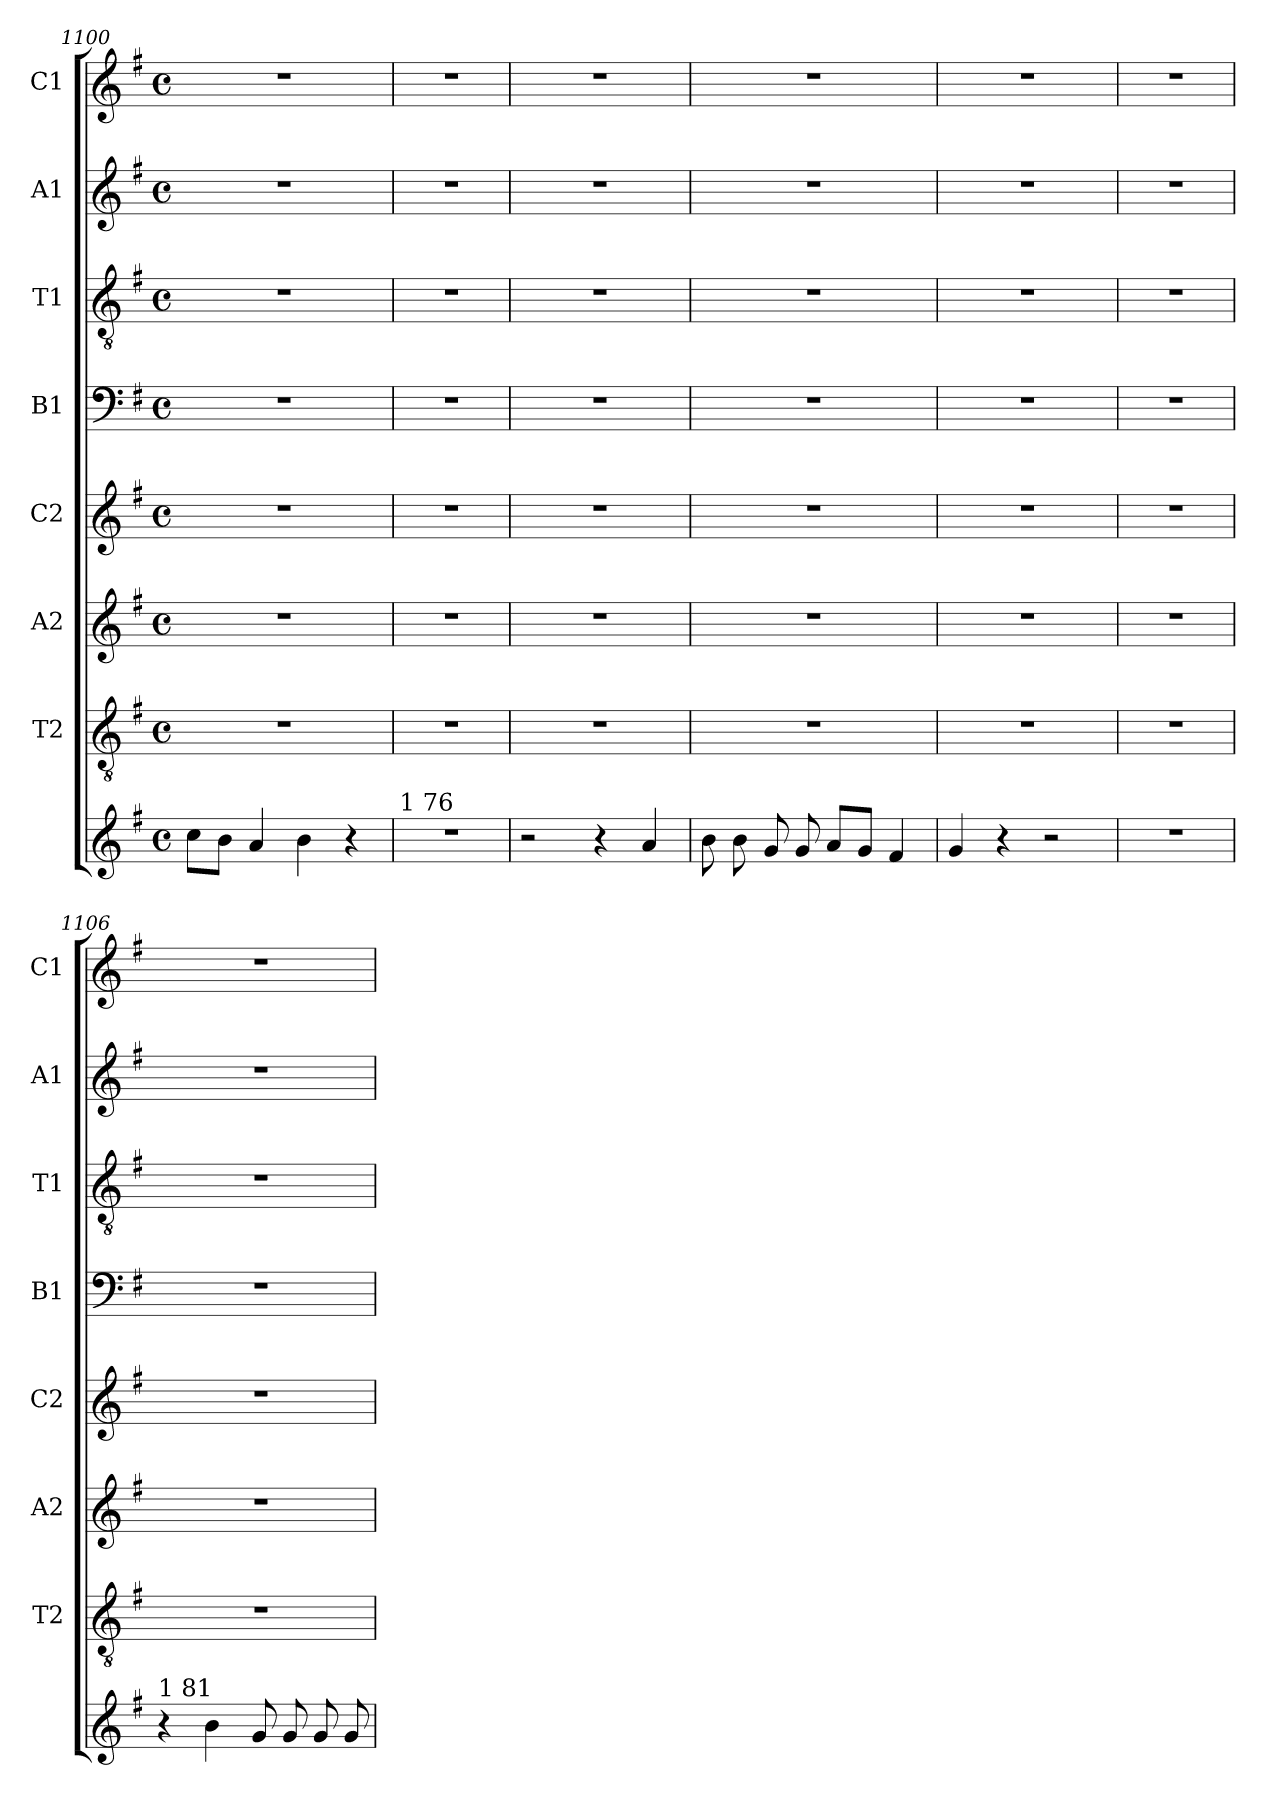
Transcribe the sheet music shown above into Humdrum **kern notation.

**kern	**kern	**kern	**kern	**kern	**kern	**kern	**kern
*part8	*part7	*part6	*part5	*part4	*part3	*part2	*part1
*staff8	*staff7	*staff6	*staff5	*staff4	*staff3	*staff2	*staff1
*	*I"T2	*I"A2	*I"C2	*I"B1	*I"T1	*I"A1	*I"C1
*	*I'T2	*I'A2	*I'C2	*I'B1	*I'T1	*I'A1	*I'C1
*clefG2	*clefGv2	*clefG2	*clefG2	*clefF4	*clefGv2	*clefG2	*clefG2
*k[f#]	*k[f#]	*k[f#]	*k[f#]	*k[f#]	*k[f#]	*k[f#]	*k[f#]
*G:	*G:	*G:	*G:	*G:	*G:	*G:	*G:
*M4/4	*M4/4	*M4/4	*M4/4	*M4/4	*M4/4	*M4/4	*M4/4
*met(c)	*met(c)	*met(c)	*met(c)	*met(c)	*met(c)	*met(c)	*met(c)
=1100	=1100	=1100	=1100	=1100	=1100	=1100	=1100
8cc\L	1r	1r	1r	1r	1r	1r	1r
8b\J	.	.	.	.	.	.	.
4a/	.	.	.	.	.	.	.
4b\	.	.	.	.	.	.	.
4r	.	.	.	.	.	.	.
!!LO:LB:g=z
=1101	=1101	=1101	=1101	=1101	=1101	=1101	=1101
!LO:TX:a:t=1 76	!	!	!	!	!	!	!
1r	1r	1r	1r	1r	1r	1r	1r
=1102	=1102	=1102	=1102	=1102	=1102	=1102	=1102
2r	1r	1r	1r	1r	1r	1r	1r
4r	.	.	.	.	.	.	.
4a/	.	.	.	.	.	.	.
=1103	=1103	=1103	=1103	=1103	=1103	=1103	=1103
8b\	1r	1r	1r	1r	1r	1r	1r
8b\	.	.	.	.	.	.	.
8g/	.	.	.	.	.	.	.
8g/	.	.	.	.	.	.	.
8a/L	.	.	.	.	.	.	.
8g/J	.	.	.	.	.	.	.
4f#/	.	.	.	.	.	.	.
=1104	=1104	=1104	=1104	=1104	=1104	=1104	=1104
4g/	1r	1r	1r	1r	1r	1r	1r
4r	.	.	.	.	.	.	.
2r	.	.	.	.	.	.	.
=1105	=1105	=1105	=1105	=1105	=1105	=1105	=1105
1r	1r	1r	1r	1r	1r	1r	1r
!!LO:LB:g=z
=1106	=1106	=1106	=1106	=1106	=1106	=1106	=1106
!LO:TX:a:t=1 81	!	!	!	!	!	!	!
4r	1r	1r	1r	1r	1r	1r	1r
4b\	.	.	.	.	.	.	.
8g/	.	.	.	.	.	.	.
8g/	.	.	.	.	.	.	.
8g/	.	.	.	.	.	.	.
8g/	.	.	.	.	.	.	.
=	=	=	=	=	=	=	=
*-	*-	*-	*-	*-	*-	*-	*-
